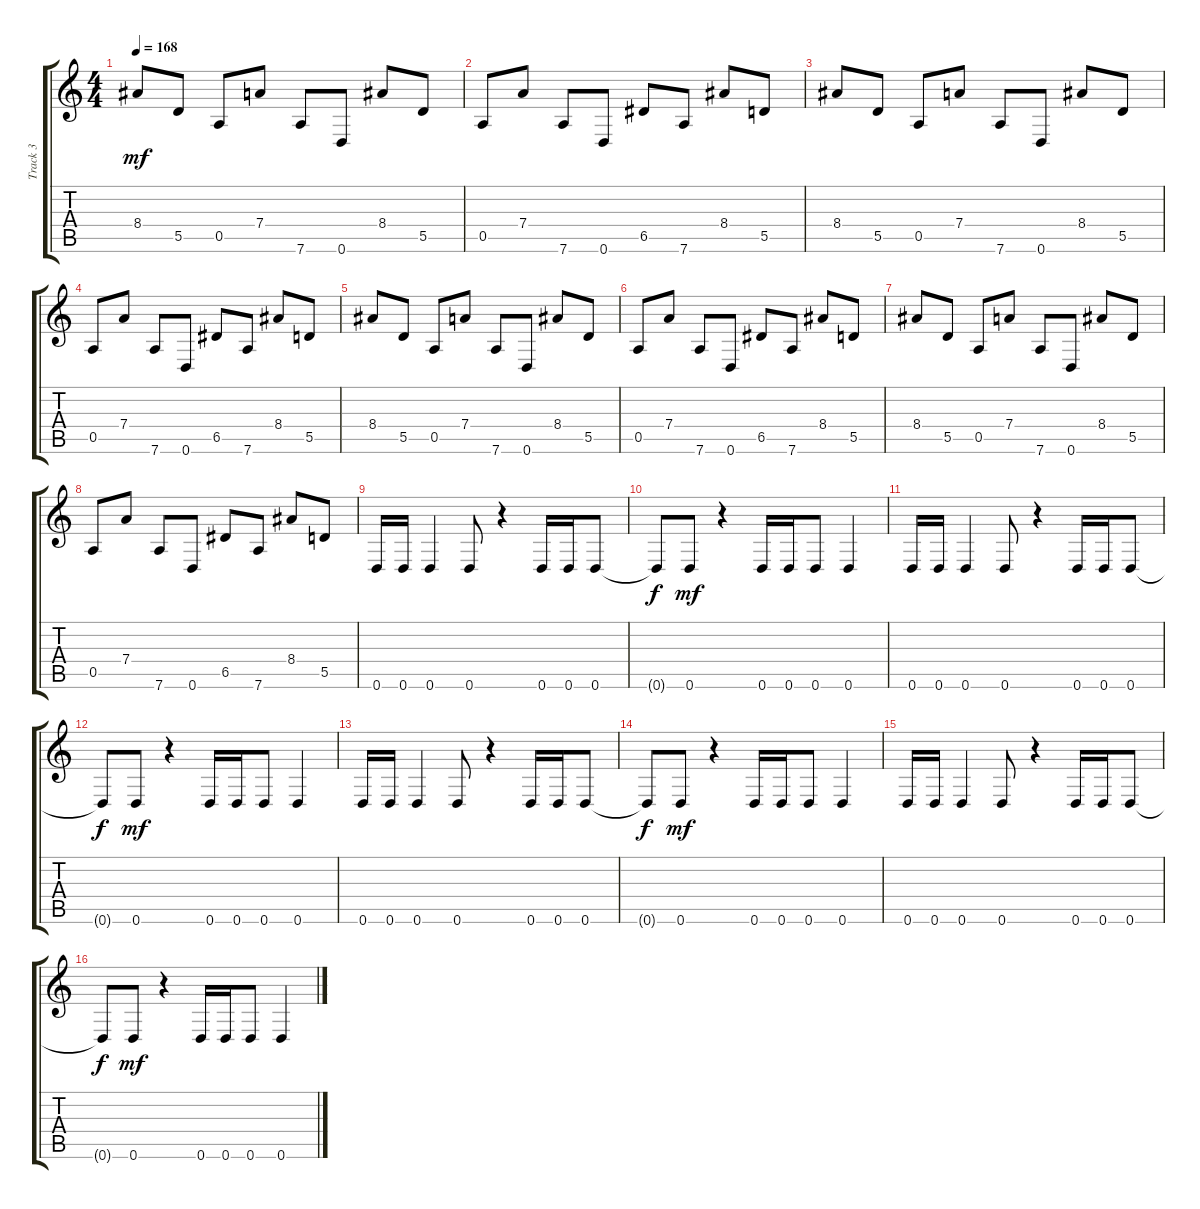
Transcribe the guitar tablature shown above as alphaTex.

\track ("Track 3" "Track 3") {instrument overdrivenguitar}
\staff {score tabs}
\tuning (E4 B3 G3 D3 A2 D2) {hide}
\ts (4 4)
\tempo 168
\clef g2
\ks c
8.4.8{dy mf} 5.5.8 0.5.8 7.4.8 7.6.8 0.6.8 8.4.8 5.5.8 |
0.5.8 7.4.8 7.6.8 0.6.8 6.5.8 7.6.8 8.4.8 5.5.8 |
8.4.8 5.5.8 0.5.8 7.4.8 7.6.8 0.6.8 8.4.8 5.5.8 |
0.5.8 7.4.8 7.6.8 0.6.8 6.5.8 7.6.8 8.4.8 5.5.8 |
8.4.8 5.5.8 0.5.8 7.4.8 7.6.8 0.6.8 8.4.8 5.5.8 |
0.5.8 7.4.8 7.6.8 0.6.8 6.5.8 7.6.8 8.4.8 5.5.8 |
8.4.8 5.5.8 0.5.8 7.4.8 7.6.8 0.6.8 8.4.8 5.5.8 |
0.5.8 7.4.8 7.6.8 0.6.8 6.5.8 7.6.8 8.4.8 5.5.8 |
0.6.16 0.6.16 0.6.4 0.6.8 r.4 0.6.16 0.6.16 0.6.8 |
0.6{t}.8{dy f} 0.6.8{dy mf} r.4 0.6.16 0.6.16 0.6.8 0.6.4 |
0.6.16 0.6.16 0.6.4 0.6.8 r.4 0.6.16 0.6.16 0.6.8 |
0.6{t}.8{dy f} 0.6.8{dy mf} r.4 0.6.16 0.6.16 0.6.8 0.6.4 |
0.6.16 0.6.16 0.6.4 0.6.8 r.4 0.6.16 0.6.16 0.6.8 |
0.6{t}.8{dy f} 0.6.8{dy mf} r.4 0.6.16 0.6.16 0.6.8 0.6.4 |
0.6.16 0.6.16 0.6.4 0.6.8 r.4 0.6.16 0.6.16 0.6.8 |
0.6{t}.8{dy f} 0.6.8{dy mf} r.4 0.6.16 0.6.16 0.6.8 0.6.4
